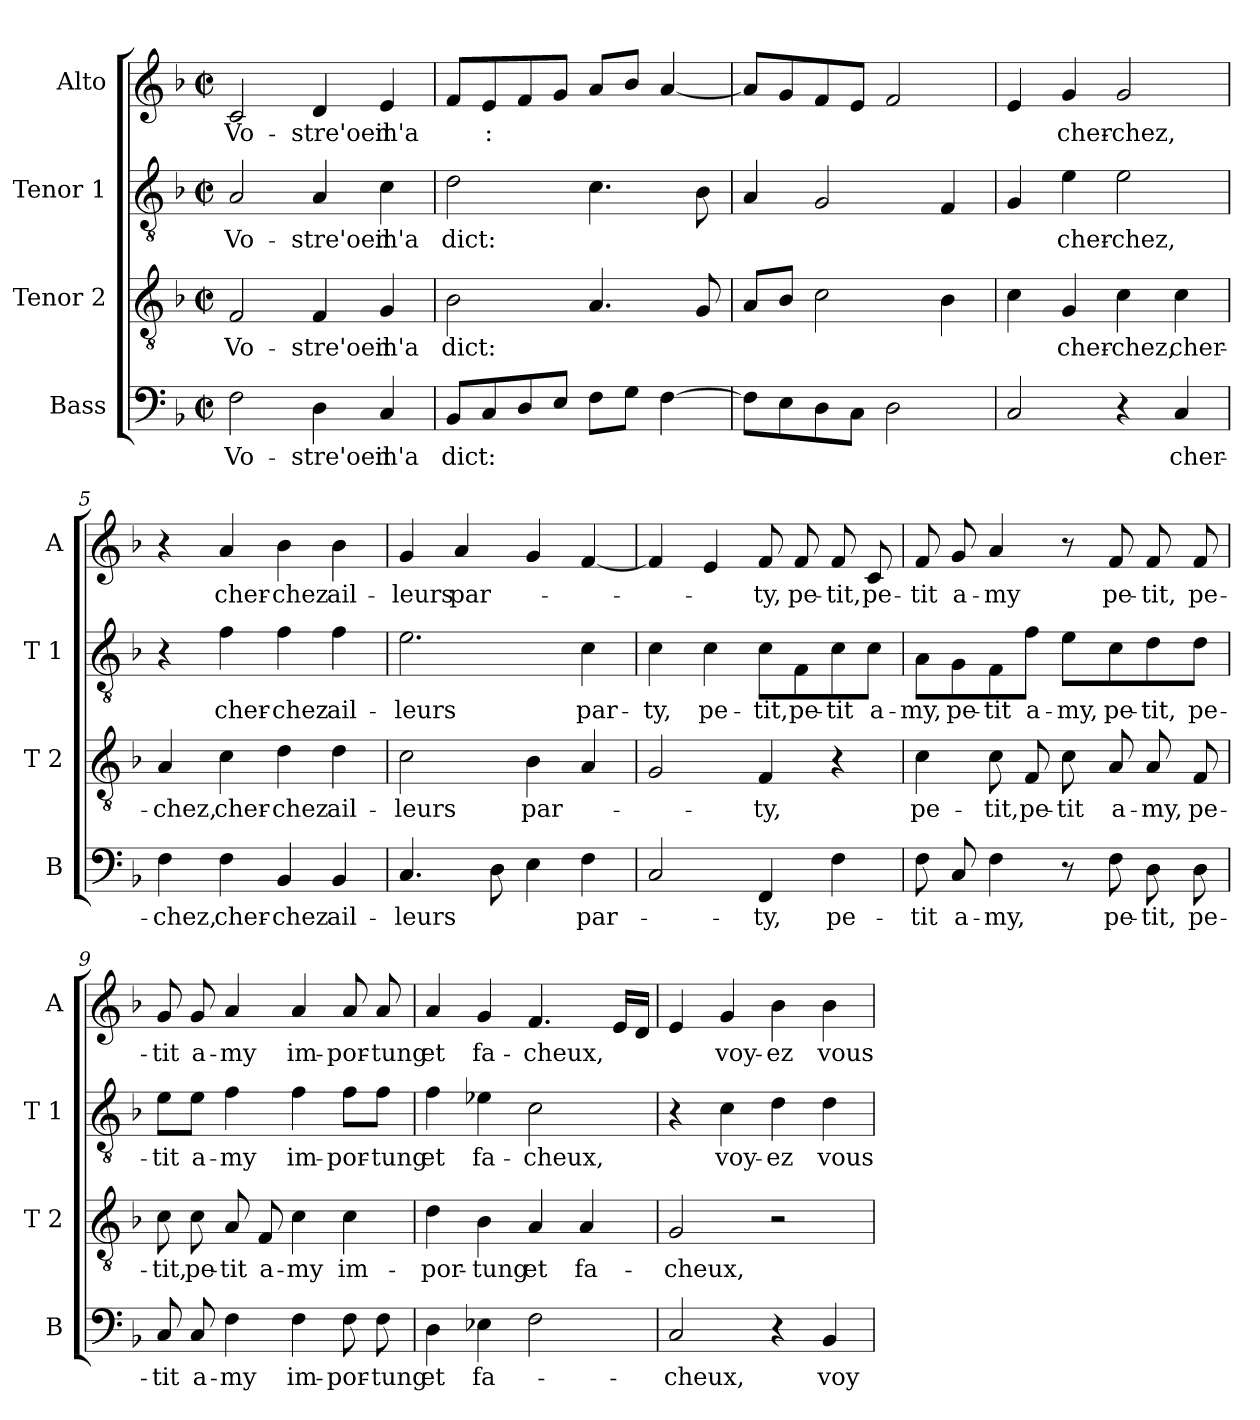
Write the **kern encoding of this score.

**kern	**text	**kern	**text	**kern	**text	**kern	**text
*part4	*part4	*part3	*part3	*part2	*part2	*part1	*part1
*staff4	*staff4	*staff3	*staff3	*staff2	*staff2	*staff1	*staff1
*I"Bass	*	*I"Tenor 2	*	*I"Tenor 1	*	*I"Alto	*
*I'B	*	*I'T 2	*	*I'T 1	*	*I'A	*
*clefF4	*	*clefGv2	*	*clefGv2	*	*clefG2	*
*k[b-]	*	*k[b-]	*	*k[b-]	*	*k[b-]	*
*F:	*	*F:	*	*F:	*	*F:	*
*M2/2	*	*M2/2	*	*M2/2	*	*M2/2	*
*met(c|)	*	*met(c|)	*	*met(c|)	*	*met(c|)	*
=1	=1	=1	=1	=1	=1	=1	=1
!	!LO:LY:b	!	!LO:LY:b	!	!LO:LY:b	!	!LO:LY:b
2F\	Vo-	2F/	Vo-	2A/	Vo-	2c/	Vo-
!	!LO:LY:b	!	!LO:LY:b	!	!LO:LY:b	!	!LO:LY:b
4D\	-stre'oeil	4F/	-stre'oeil	4A/	-stre'oeil	4d/	-stre'oeil
!	!LO:LY:b	!	!LO:LY:b	!	!LO:LY:b	!	!LO:LY:b
4C/	m'a	4G/	m'a	4c\	m'a	4e/	m'a
=2	=2	=2	=2	=2	=2	=2	=2
!	!LO:LY:b	!	!LO:LY:b	!	!LO:LY:b	!	!
8BB-/L	dict:	2B-\	dict:	2d\	dict:	8f/L	.
!	!	!	!	!	!	!	!LO:LY:b
8C/	.	.	.	.	.	8e/	:
8D/	.	.	.	.	.	8f/	.
8E/J	.	.	.	.	.	8g/J	.
8F\L	.	4.A/	.	4.c\	.	8a/L	.
8G\J	.	.	.	.	.	8b-/J	.
[4F\	.	.	.	.	.	[4a/	.
.	.	8G/	.	8B-\	.	.	.
=3	=3	=3	=3	=3	=3	=3	=3
8F\L]	.	8A/L	.	4A/	.	8a/L]	.
8E\	.	8B-/J	.	.	.	8g/	.
8D\	.	2c\	.	2G/	.	8f/	.
8C\J	.	.	.	.	.	8e/J	.
2D\	.	.	.	.	.	2f/	.
.	.	4B-\	.	4F/	.	.	.
=4	=4	=4	=4	=4	=4	=4	=4
2C/	.	4c\	.	4G/	.	4e/	.
!	!	!	!LO:LY:b	!	!LO:LY:b	!	!LO:LY:b
.	.	4G/	cher-	4e\	cher-	4g/	cher-
!	!	!	!LO:LY:b	!	!LO:LY:b	!	!LO:LY:b
4r	.	4c\	-chez,	2e\	-chez,	2g/	-chez,
!	!LO:LY:b	!	!LO:LY:b	!	!	!	!
4C/	cher-	4c\	cher-	.	.	.	.
!!LO:LB:g=z
=5	=5	=5	=5	=5	=5	=5	=5
!	!LO:LY:b	!	!LO:LY:b	!	!	!	!
4F\	-chez,	4A/	-chez,	4r	.	4r	.
!	!LO:LY:b	!	!LO:LY:b	!	!LO:LY:b	!	!LO:LY:b
4F\	cher-	4c\	cher-	4f\	cher-	4a/	cher-
!	!LO:LY:b	!	!LO:LY:b	!	!LO:LY:b	!	!LO:LY:b
4BB-/	-chez	4d\	-chez	4f\	-chez	4b-\	-chez
!	!LO:LY:b	!	!LO:LY:b	!	!LO:LY:b	!	!LO:LY:b
4BB-/	ail-	4d\	ail-	4f\	ail-	4b-\	ail-
=6	=6	=6	=6	=6	=6	=6	=6
!	!LO:LY:b	!	!LO:LY:b	!	!LO:LY:b	!	!LO:LY:b
4.C/	-leurs	2c\	-leurs	2.e\	-leurs	4g/	-leurs
!	!	!	!	!	!	!	!LO:LY:b
.	.	.	.	.	.	4a/	par-
8D\	.	.	.	.	.	.	.
!	!	!	!LO:LY:b	!	!	!	!
4E\	.	4B-\	par-	.	.	4g/	.
!	!LO:LY:b	!	!	!	!LO:LY:b	!	!
4F\	par-	4A/	.	4c\	par-	[4f/	.
=7	=7	=7	=7	=7	=7	=7	=7
!	!	!	!	!	!LO:LY:b	!	!
2C/	.	2G/	.	4c\	-ty,	4f/]	.
!	!	!	!	!	!LO:LY:b	!	!
.	.	.	.	4c\	pe-	4e/	.
!	!LO:LY:b	!	!LO:LY:b	!	!LO:LY:b	!	!LO:LY:b
4FF/	-ty,	4F/	-ty,	8c\L	-tit,	8f/	-ty,
!	!	!	!	!	!LO:LY:b	!	!LO:LY:b
.	.	.	.	8F\	pe-	8f/	pe-
!	!LO:LY:b	!	!	!	!LO:LY:b	!	!LO:LY:b
4F\	pe-	4r	.	8c\	-tit	8f/	-tit,
!	!	!	!	!	!LO:LY:b	!	!LO:LY:b
.	.	.	.	8c\J	a-	8c/	pe-
=8	=8	=8	=8	=8	=8	=8	=8
!	!LO:LY:b	!	!LO:LY:b	!	!LO:LY:b	!	!LO:LY:b
8F\	-tit	4c\	pe-	8A\L	-my,	8f/	-tit
!	!LO:LY:b	!	!	!	!LO:LY:b	!	!LO:LY:b
8C/	a-	.	.	8G\	pe-	8g/	a-
!	!LO:LY:b	!	!LO:LY:b	!	!LO:LY:b	!	!LO:LY:b
4F\	-my,	8c\	-tit,	8F\	-tit	4a/	-my
!	!	!	!LO:LY:b	!	!LO:LY:b	!	!
.	.	8F/	pe-	8f\J	a-	.	.
!	!	!	!LO:LY:b	!	!LO:LY:b	!	!
8r	.	8c\	-tit	8e\L	-my,	8r	.
!	!LO:LY:b	!	!LO:LY:b	!	!LO:LY:b	!	!LO:LY:b
8F\	pe-	8A/	a-	8c\	pe-	8f/	pe-
!	!LO:LY:b	!	!LO:LY:b	!	!LO:LY:b	!	!LO:LY:b
8D\	-tit,	8A/	-my,	8d\	-tit,	8f/	-tit,
!	!LO:LY:b	!	!LO:LY:b	!	!LO:LY:b	!	!LO:LY:b
8D\	pe-	8F/	pe-	8d\J	pe-	8f/	pe-
!!LO:PB:g=z
=9	=9	=9	=9	=9	=9	=9	=9
!	!LO:LY:b	!	!LO:LY:b	!	!LO:LY:b	!	!LO:LY:b
8C/	-tit	8c\	-tit,	8e\L	-tit	8g/	-tit
!	!LO:LY:b	!	!LO:LY:b	!	!LO:LY:b	!	!LO:LY:b
8C/	a-	8c\	pe-	8e\J	a-	8g/	a-
!	!LO:LY:b	!	!LO:LY:b	!	!LO:LY:b	!	!LO:LY:b
4F\	-my	8A/	-tit	4f\	-my	4a/	-my
!	!	!	!LO:LY:b	!	!	!	!
.	.	8F/	a-	.	.	.	.
!	!LO:LY:b	!	!LO:LY:b	!	!LO:LY:b	!	!LO:LY:b
4F\	im-	4c\	-my	4f\	im-	4a/	im-
!	!LO:LY:b	!	!LO:LY:b	!	!LO:LY:b	!	!LO:LY:b
8F\	-por-	4c\	im-	8f\L	-por-	8a/	-por-
!	!LO:LY:b	!	!	!	!LO:LY:b	!	!LO:LY:b
8F\	-tung	.	.	8f\J	-tung	8a/	-tung
=10	=10	=10	=10	=10	=10	=10	=10
!	!LO:LY:b	!	!LO:LY:b	!	!LO:LY:b	!	!LO:LY:b
4D\	et	4d\	-por-	4f\	et	4a/	et
!	!LO:LY:b	!	!LO:LY:b	!	!LO:LY:b	!	!LO:LY:b
4E-X\	fa-	4B-\	-tung	4e-X\	fa-	4g/	fa-
!	!	!	!LO:LY:b	!	!LO:LY:b	!	!LO:LY:b
2F\	.	4A/	et	2c\	-cheux,	4.f/	-cheux,
!	!	!	!LO:LY:b	!	!	!	!
.	.	4A/	fa-	.	.	.	.
.	.	.	.	.	.	16e/LL	.
.	.	.	.	.	.	16d/JJ	.
=11	=11	=11	=11	=11	=11	=11	=11
!	!LO:LY:b	!	!LO:LY:b	!	!	!	!
2C/	-cheux,	2G/	-cheux,	4r	.	4e/	.
!	!	!	!	!	!LO:LY:b	!	!LO:LY:b
.	.	.	.	4c\	voy-	4g/	voy-
!	!	!	!	!	!LO:LY:b	!	!LO:LY:b
4r	.	2r	.	4d\	-ez	4b-\	-ez
!	!LO:LY:b	!	!	!	!LO:LY:b	!	!LO:LY:b
4BB-/	voy-	.	.	4d\	vous	4b-\	vous
=	=	=	=	=	=	=	=
*-	*-	*-	*-	*-	*-	*-	*-
